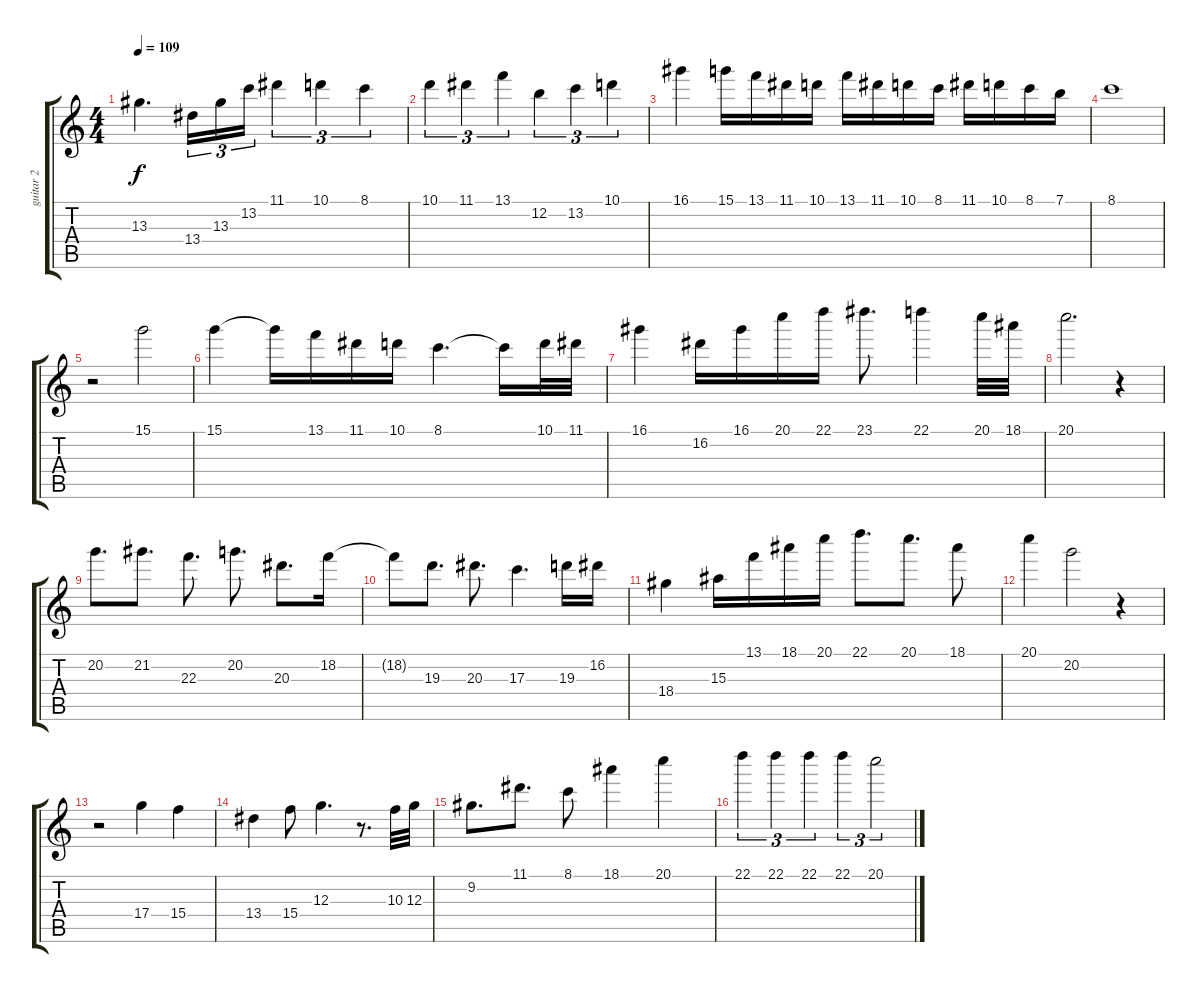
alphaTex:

\track ("guitar 2" "guitar 2") {instrument overdrivenguitar}
\staff {score tabs}
\tuning (E4 B3 G3 D3 A2 E2) {hide}
\ts (4 4)
\tempo 109
\clef g2
\ks c
13.3.4{d dy f} 13.4.16{tu (3 2)} 13.3.16{tu (3 2)} 13.2.16{tu (3 2)} 11.1.4{tu (3 2)} 10.1.4{tu (3 2)} 8.1.4{tu (3 2)} |
10.1.4{tu (3 2)} 11.1.4{tu (3 2)} 13.1.4{tu (3 2)} 12.2.4{tu (3 2)} 13.2.4{tu (3 2)} 10.1.4{tu (3 2)} |
16.1.4 15.1.16 13.1.16 11.1.16 10.1.16 13.1.16 11.1.16 10.1.16 8.1.16 11.1.16 10.1.16 8.1.16 7.1.16 |
8.1.1 |
r.2 15.1.2 |
15.1.4 15.1{t}.16 13.1.16 11.1.16 10.1.16 8.1.4{d} 8.1{t}.16 10.1.32 11.1.32 |
16.1.4 16.2.16 16.1.16 20.1.16 22.1.16 23.1.8{d} 22.1.4 20.1.32 18.1.32 |
20.1.2{d} r.4 |
20.2.8{d} 21.2.8{d} 22.3.8{d} 20.2.8{d} 20.3.8{d} 18.2.16 |
18.2{t}.8 19.3.8{d} 20.3.8{d} 17.3.4{d} 19.3.16 16.2.16 |
18.4.4 15.3.16 13.1.16 18.1.16 20.1.16 22.1.8{d} 20.1.8{d} 18.1.8 |
20.1.4 20.2.2 r.4 |
r.2 17.4.4 15.4.4 |
13.4.4 15.4.8 12.3.4{d} r.8{d} 10.3.32 12.3.32 |
9.2.8{d} 11.1.8{d} 8.1.8 18.1.4 20.1.4 |
22.1.4{tu (3 2)} 22.1.4{tu (3 2)} 22.1.4{tu (3 2)} 22.1.4{tu (3 2)} 20.1.2{tu (3 2)}
